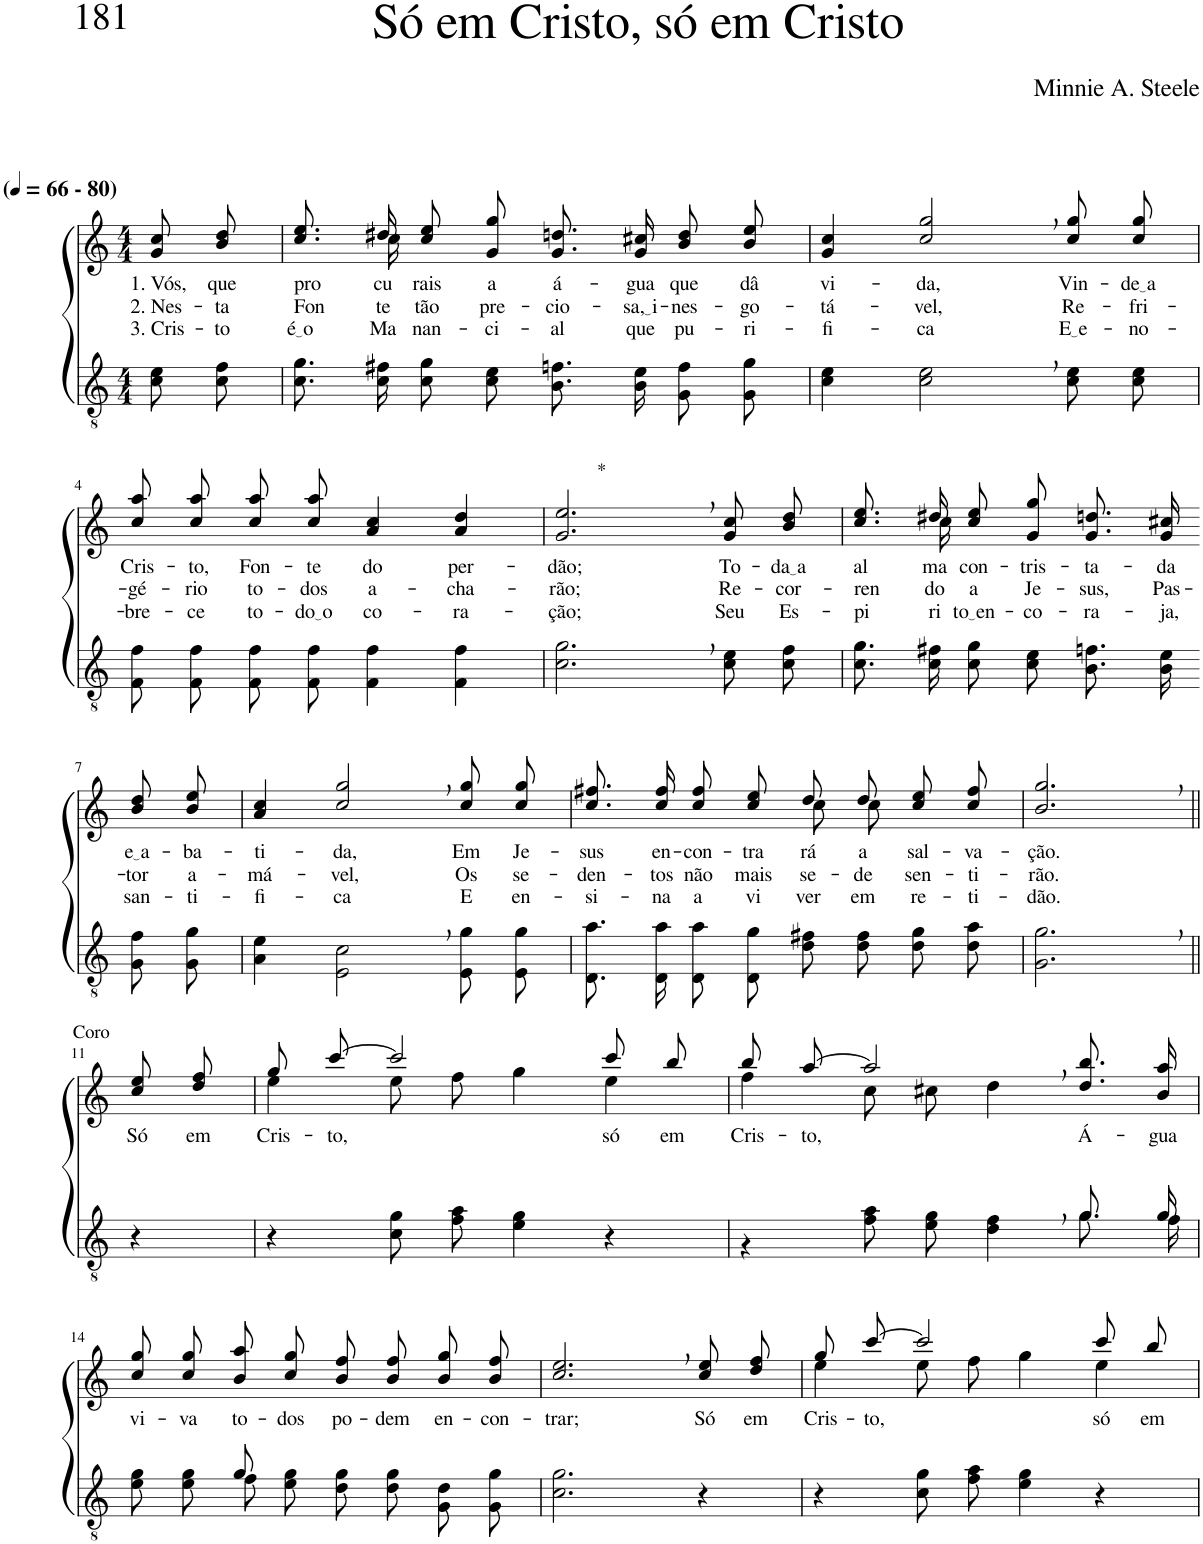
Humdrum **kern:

**kern	**kern	**text	**text	**text
*part2	*part1	*part1	*part1	*part1
*staff2	*staff1	*staff1	*staff1	*staff1
*I"Parte III e IV	*I"Parte I e II	*	*	*
*clefGv2	*clefG2	*	*	*
*Trd5c9	*Trd5c9	*	*	*
*k[]	*k[]	*	*	*
*M4/4	*M4/4	*	*	*
*MM66	*MM66	*	*	*
=1	=1	=1	=1	=1
!	!LO:TX:a:B:t=(	!	!	!
!	!LO:TX:a:B:t=- 80)	!	!	!
!	!	!LO:LY:b	!LO:LY:b	!LO:LY:b
8c\ 8e\L	8g\ 8cc\L	1. Vós,	2. Nes-	3. Cris-
!	!	!LO:LY:b	!LO:LY:b	!LO:LY:b
8c\ 8f\J	8b\ 8dd\J	que	-ta	-to
=2	=2	=2	=2	=2
!	!	!LO:LY:b	!LO:LY:b	!LO:LY:b
*	*^	*	*	*
8.c\ 8.g\L	8.cc\ 8.ee\L	8.ryy	pro-	Fon-	é o
!	!	!	!LO:LY:b	!LO:LY:b	!LO:LY:b
16c\ 16f#X\Jk	16dd#X\Jk	16cc\	-cu-	-te	Ma-
!	!	!	!LO:LY:b	!LO:LY:b	!LO:LY:b
8c\ 8g\L	8cc\ 8ee\L	2.ryy	-rais	tão	-nan-
!	!	!	!LO:LY:b	!LO:LY:b	!LO:LY:b
8c\ 8e\J	8g\ 8gg\J	.	a	pre-	-ci-
!	!	!	!LO:LY:b	!LO:LY:b	!LO:LY:b
8.B\ 8.fn\L	8.g/ 8.ddn/L	.	á-	-cio-	-al
!	!	!	!LO:LY:b	!LO:LY:b	!LO:LY:b
16B\ 16e\Jk	16g/ 16cc#X/Jk	.	-gua	sa, i	que
!	!	!	!LO:LY:b	!LO:LY:b	!LO:LY:b
8G\ 8f\L	8b\ 8dd\L	.	que	-nes-	pu-
!	!	!	!LO:LY:b	!LO:LY:b	!LO:LY:b
8G\ 8g\J	8b\ 8ee\J	.	dâ	-go-	-ri-
*	*v	*v	*	*	*
=3	=3	=3	=3	=3
!	!	!LO:LY:b	!LO:LY:b	!LO:LY:b
4c\ 4e\	4g/ 4cc/	vi-	-tá-	-fi-
!	!	!LO:LY:b	!LO:LY:b	!LO:LY:b
2c\, 2e\,	2cc/, 2gg/,	-da,	-vel,	-ca
!	!	!LO:LY:b	!LO:LY:b	!LO:LY:b
8c\ 8e\L	8cc\ 8gg\L	Vin-	Re-	E e
!	!	!LO:LY:b	!LO:LY:b	!LO:LY:b
8c\ 8e\J	8cc\ 8gg\J	de a	-fri-	-no-
!!LO:LB:g=z
=4	=4	=4	=4	=4
!	!	!LO:LY:b	!LO:LY:b	!LO:LY:b
8F\ 8f\L	8cc\ 8aa\L	Cris-	-gé-	-bre-
!	!	!LO:LY:b	!LO:LY:b	!LO:LY:b
8F\ 8f\J	8cc\ 8aa\J	-to,	-rio	-ce
!	!	!LO:LY:b	!LO:LY:b	!LO:LY:b
8F\ 8f\L	8cc\ 8aa\L	Fon-	to-	to-
!	!	!LO:LY:b	!LO:LY:b	!LO:LY:b
8F\ 8f\J	8cc\ 8aa\J	-te	-dos	do o
!	!	!LO:LY:b	!LO:LY:b	!LO:LY:b
4F\ 4f\	4a/ 4cc/	do	a-	co-
!	!	!LO:LY:b	!LO:LY:b	!LO:LY:b
4F\ 4f\	4a/ 4dd/	per-	-cha-	-ra-
=5	=5	=5	=5	=5
!	!LO:TX:a:t=*	!	!	!
!	!	!LO:LY:b	!LO:LY:b	!LO:LY:b
2.c\, 2.g\,	2.g/, 2.ee/,	-dão;	-rão;	-ção;
!	!	!LO:LY:b	!LO:LY:b	!LO:LY:b
8c\ 8e\L	8g\ 8cc\L	To-	Re-	Seu
!	!	!LO:LY:b	!LO:LY:b	!LO:LY:b
8c\ 8f\J	8b\ 8dd\J	da a	-cor-	Es-
=6	=6	=6	=6	=6
!	!	!LO:LY:b	!LO:LY:b	!LO:LY:b
*	*^	*	*	*
8.c\ 8.g\L	8.cc\ 8.ee\L	8.ryy	al-	-ren-	-pi-
!	!	!	!LO:LY:b	!LO:LY:b	!LO:LY:b
16c\ 16f#X\Jk	16dd#X\Jk	16cc\	-ma	-do	-ri-
!	!	!	!LO:LY:b	!LO:LY:b	!LO:LY:b
8c\ 8g\L	8cc\ 8ee\L	2ryy	con-	a	to en
!	!	!	!LO:LY:b	!LO:LY:b	!LO:LY:b
8c\ 8e\J	8g\ 8gg\J	.	-tris-	Je-	-co-
!	!	!	!LO:LY:b	!LO:LY:b	!LO:LY:b
8.B\ 8.fn\L	8.g/ 8.ddn/L	.	-ta-	-sus,	-ra-
!	!	!	!LO:LY:b	!LO:LY:b	!LO:LY:b
16B\ 16e\Jk	16g/ 16cc#X/Jk	.	-da	Pas-	-ja,
*	*v	*v	*	*	*
!!LO:LB:g=z
=7-	=7-	=7-	=7-	=7-
!	!	!LO:LY:b	!LO:LY:b	!LO:LY:b
8G\ 8f\L	8b\ 8dd\L	e a	-tor	san-
!	!	!LO:LY:b	!LO:LY:b	!LO:LY:b
8G\ 8g\J	8b\ 8ee\J	-ba-	a-	-ti-
=8	=8	=8	=8	=8
!	!	!LO:LY:b	!LO:LY:b	!LO:LY:b
4A\ 4e\	4a/ 4cc/	-ti-	-má-	-fi-
!	!	!LO:LY:b	!LO:LY:b	!LO:LY:b
2E\, 2c\,	2cc/, 2gg/,	-da,	-vel,	-ca
!	!	!LO:LY:b	!LO:LY:b	!LO:LY:b
8E\ 8g\L	8cc\ 8gg\L	Em	Os	E
!	!	!LO:LY:b	!LO:LY:b	!LO:LY:b
8E\ 8g\J	8cc\ 8gg\J	Je-	se-	en-
=9	=9	=9	=9	=9
!	!	!LO:LY:b	!LO:LY:b	!LO:LY:b
*	*^	*	*	*
8.D\ 8.a\L	8.cc\ 8.ff#X\L	2ryy	-sus	-den-	-si-
!	!	!	!LO:LY:b	!LO:LY:b	!LO:LY:b
16D\ 16a\Jk	16cc\ 16ff#\Jk	.	en-	-tos	-na
!	!	!	!LO:LY:b	!LO:LY:b	!LO:LY:b
8D\ 8a\L	8cc\ 8ff#\L	.	-con-	não	a
!	!	!	!LO:LY:b	!LO:LY:b	!LO:LY:b
8D\ 8g\J	8cc\ 8ee\J	.	-tra-	mais	vi-
!	!	!	!LO:LY:b	!LO:LY:b	!LO:LY:b
8d\ 8f#X\L	8dd/L	8cc\L	-rá	se-	-ver
!	!	!	!LO:LY:b	!LO:LY:b	!LO:LY:b
8d\ 8f#\J	8dd/J	8cc\J	a	-de	em
!	!	!	!LO:LY:b	!LO:LY:b	!LO:LY:b
8d\ 8g\L	8cc\ 8ee\L	4ryy	sal-	sen-	re-
!	!	!	!LO:LY:b	!LO:LY:b	!LO:LY:b
8d\ 8a\J	8cc\ 8ff#\J	.	-va-	-ti-	-ti-
*	*v	*v	*	*	*
=10	=10	=10	=10	=10
!	!	!LO:LY:b	!LO:LY:b	!LO:LY:b
2.G\, 2.g\,	2.b/, 2.gg/,	-ção.	-rão.	-dão.
!!LO:LB:g=z
=11||	=11||	=11||	=11||	=11||
!	!LO:TX:a:t=Coro	!	!	!
!	!	!LO:LY:b	!	!
4r	8cc\ 8ee\L	Só	.	.
!	!	!LO:LY:b	!	!
.	8dd\ 8ff\J	em	.	.
=12	=12	=12	=12	=12
*	*^	*	*	*
!	!	!	!LO:LY:b	!	!
4r	8gg/L	4ee\	Cris-	.	.
!	!	!	!LO:LY:b	!	!
.	[8ccc/J	.	-to,	.	.
8c\ 8g\L	2ccc/]	8ee\L	.	.	.
8f\ 8a\J	.	8ff\J	.	.	.
4e\ 4g\	.	4gg\	.	.	.
!	!	!	!LO:LY:b	!	!
4r	8ccc/L	4ee\	só	.	.
!	!	!	!LO:LY:b	!	!
.	8bb/J	.	em	.	.
=13	=13	=13	=13	=13	=13
*^	*	*	*	*	*
!	!	!	!	!LO:LY:b	!	!
2.ryy	4r	8bb/L	4ff\	Cris-	.	.
!	!	!	!	!LO:LY:b	!	!
.	.	[8aa/J	.	-to,	.	.
.	8f\ 8a\L	2aa,/]	8cc\L	.	.	.
.	8e\ 8g\J	.	8cc#X\J	.	.	.
.	4d\ 4f\	.	4dd\	.	.	.
!	!	!	!	!LO:LY:b	!	!
8.g/L	8.g\L	8.dd\ 8.bb\L	4ryy	Á-	.	.
!	!	!	!	!LO:LY:b	!	!
16g/Jk	16f\Jk	16b\ 16aa\Jk	.	-gua	.	.
*	*	*v	*v	*	*	*
!!LO:LB:g=z
=14	=14	=14	=14	=14	=14
!	!	!	!LO:LY:b	!	!
4ryy	8e\ 8g\L	8cc\ 8gg\L	vi-	.	.
!	!	!	!LO:LY:b	!	!
.	8e\ 8g\J	8cc\ 8gg\J	-va	.	.
!	!	!	!LO:LY:b	!	!
8g/	8f\L	8b\ 8aa\L	to-	.	.
!	!	!	!LO:LY:b	!	!
2ryy	8e\ 8g\J	8cc\ 8gg\J	-dos	.	.
!	!	!	!LO:LY:b	!	!
.	8d\ 8g\L	8b\ 8ff\L	po-	.	.
!	!	!	!LO:LY:b	!	!
.	8d\ 8g\J	8b\ 8ff\J	-dem	.	.
!	!	!	!LO:LY:b	!	!
.	8G\ 8d\L	8b\ 8gg\L	en-	.	.
!	!	!	!LO:LY:b	!	!
8ryy	8G\ 8g\J	8b\ 8ff\J	-con-	.	.
=15	=15	=15	=15	=15	=15
!	!	!	!LO:LY:b	!	!
*v	*v	*	*	*	*
2.c\ 2.g\	2.cc/, 2.ee/,	-trar;	.	.
!	!	!LO:LY:b	!	!
4r	8cc\ 8ee\L	Só	.	.
!	!	!LO:LY:b	!	!
.	8dd\ 8ff\J	em	.	.
=16	=16	=16	=16	=16
*	*^	*	*	*
!	!	!	!LO:LY:b	!	!
4r	8gg/L	4ee\	Cris-	.	.
!	!	!	!LO:LY:b	!	!
.	[8ccc/J	.	-to,	.	.
8c\ 8g\L	2ccc/]	8ee\L	.	.	.
8f\ 8a\J	.	8ff\J	.	.	.
4e\ 4g\	.	4gg\	.	.	.
!	!	!	!LO:LY:b	!	!
4r	8ccc/L	4ee\	só	.	.
!	!	!	!LO:LY:b	!	!
.	8bb/J	.	em	.	.
*	*v	*v	*	*	*
=	=	=	=	=
*-	*-	*-	*-	*-
